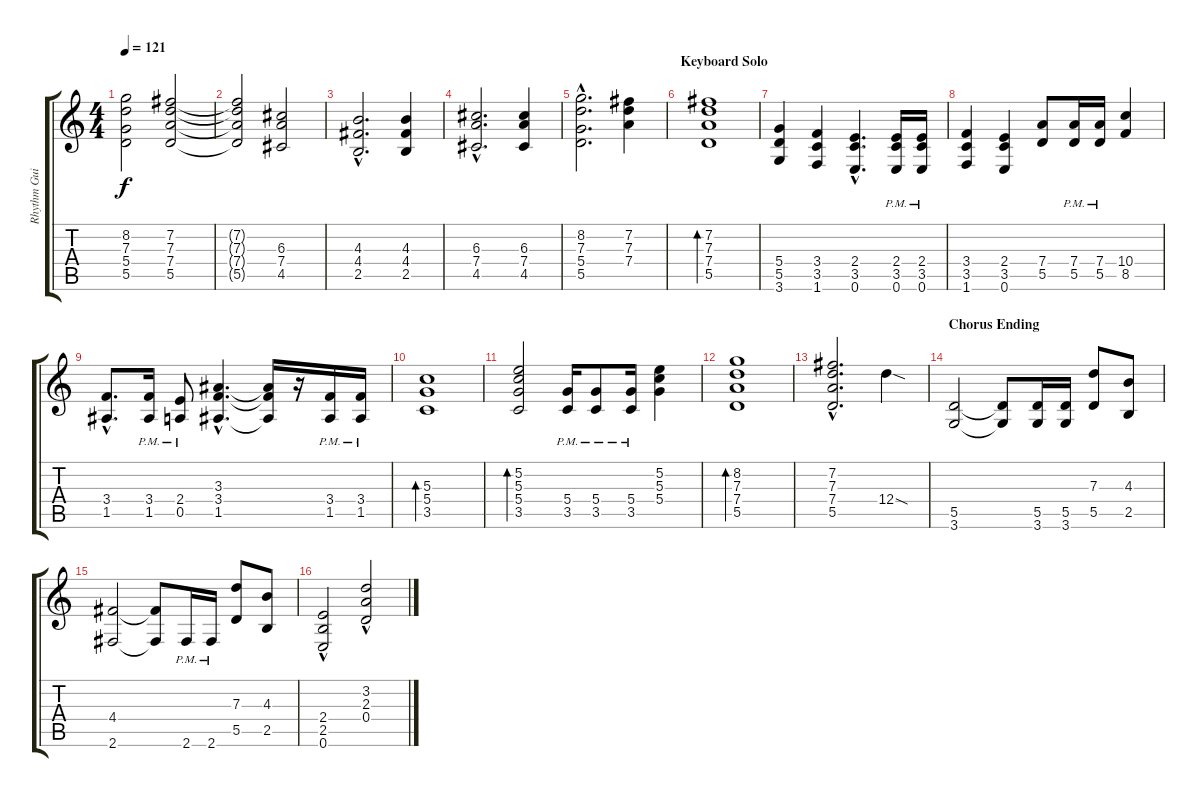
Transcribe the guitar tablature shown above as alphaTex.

\track ("Rhythm Guitar" "Rhythm Gui") {instrument distortionguitar}
\staff {score tabs}
\tuning (E4 B3 G3 D3 A2 E2) {hide}
\ts (4 4)
\tempo 121
\clef g2
\ks c
(8.2 7.3 5.4 5.5).2{dy f} (7.2 7.3 7.4 5.5).2 |
(7.2{t} 7.3{t} 7.4{t} 5.5{t}).2 (6.3 7.4 4.5).2 |
(4.3{hac} 4.4{hac} 2.5{hac}).2{d} (4.3 4.4 2.5).4 |
(6.3{hac} 7.4{hac} 4.5{hac}).2{d} (6.3 7.4 4.5).4 |
(8.2{hac} 7.3{hac} 5.4{hac} 5.5{hac}).2{d} (7.2 7.3 7.4).4 |
\section ("" "Keyboard Solo")
(7.2 7.3 7.4 5.5).1{bd 120} |
(5.4 5.5 3.6).4{balance 0} (3.4 3.5 1.6).4 (2.4{hac} 3.5{hac} 0.6).4{d} (2.4{pm} 3.5{pm} 0.6{pm}).16 (2.4{pm} 3.5{pm} 0.6{pm}).16 |
(3.4 3.5 1.6).4 (2.4 3.5 0.6).4 (7.4 5.5).8 (7.4{pm} 5.5{pm}).16 (7.4{pm} 5.5{pm}).16 (10.4 8.5).4 |
(3.4{hac} 1.5{hac}).8{d} (3.4{pm} 1.5{pm}).16 (2.4{pm} 0.5{pm}).8 (3.3{hac} 3.4{hac} 1.5{hac}).4{d} (3.3{t} 3.4{t} 1.5{t}).16 r.16 (3.4{pm} 1.5{pm}).16 (3.4{pm} 1.5{pm}).16 |
(5.3 5.4 3.5).1{bd 120} |
(5.2 5.3 5.4 3.5).2{bd 120} (5.4{pm} 3.5{pm}).16 (5.4{pm} 3.5{pm}).8 (5.4{pm} 3.5{pm}).16 (5.2 5.3 5.4).4 |
(8.2 7.3 7.4 5.5).1{bd 120} |
(7.2{hac} 7.3{hac} 7.4{hac} 5.5{hac}).2{d} 12.4{sod}.4 |
\section ("" "Chorus Ending")
(5.5 3.6).2 (5.5{t} 3.6{t}).8 (5.5 3.6).16 (5.5 3.6).16 (7.3 5.5).8 (4.3 2.5).8 |
(4.4 2.6).2 (4.4{t} 2.6{t}).8 2.6{pm}.16 2.6{pm}.16 (7.3 5.5).8 (4.3 2.5).8 |
(2.4{hac} 2.5{hac} 0.6).2 (3.2{hac} 2.3{hac} 0.4).2
